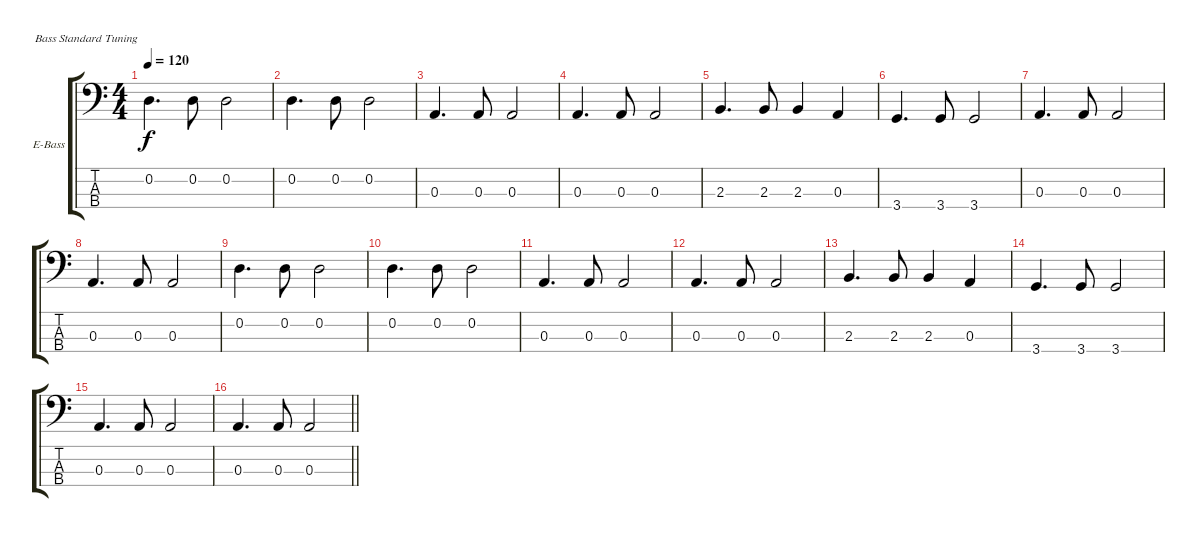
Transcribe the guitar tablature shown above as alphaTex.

\bracketExtendMode groupsimilarinstruments
\firstSystemTrackNameOrientation horizontal
\otherSystemsTrackNameOrientation horizontal
\track ("Pista 3" "E-Bass") {instrument electricbassfinger}
\staff {score tabs}
\tuning (G2 D2 A1 E1)
\ts (4 4)
\tempo 120
\clef f4
\ks c
0.2.4{d dy f} 0.2.8 0.2.2 |
0.2.4{d} 0.2.8 0.2.2 |
0.3.4{d} 0.3.8 0.3.2 |
0.3.4{d} 0.3.8 0.3.2 |
2.3.4{d} 2.3.8 2.3.4 0.3.4 |
3.4.4{d} 3.4.8 3.4.2 |
0.3.4{d} 0.3.8 0.3.2 |
0.3.4{d} 0.3.8 0.3.2 |
0.2.4{d} 0.2.8 0.2.2 |
0.2.4{d} 0.2.8 0.2.2 |
0.3.4{d} 0.3.8 0.3.2 |
0.3.4{d} 0.3.8 0.3.2 |
2.3.4{d} 2.3.8 2.3.4 0.3.4 |
3.4.4{d} 3.4.8 3.4.2 |
0.3.4{d} 0.3.8 0.3.2 |
\barLineRight lightlight
0.3.4{d} 0.3.8 0.3.2
